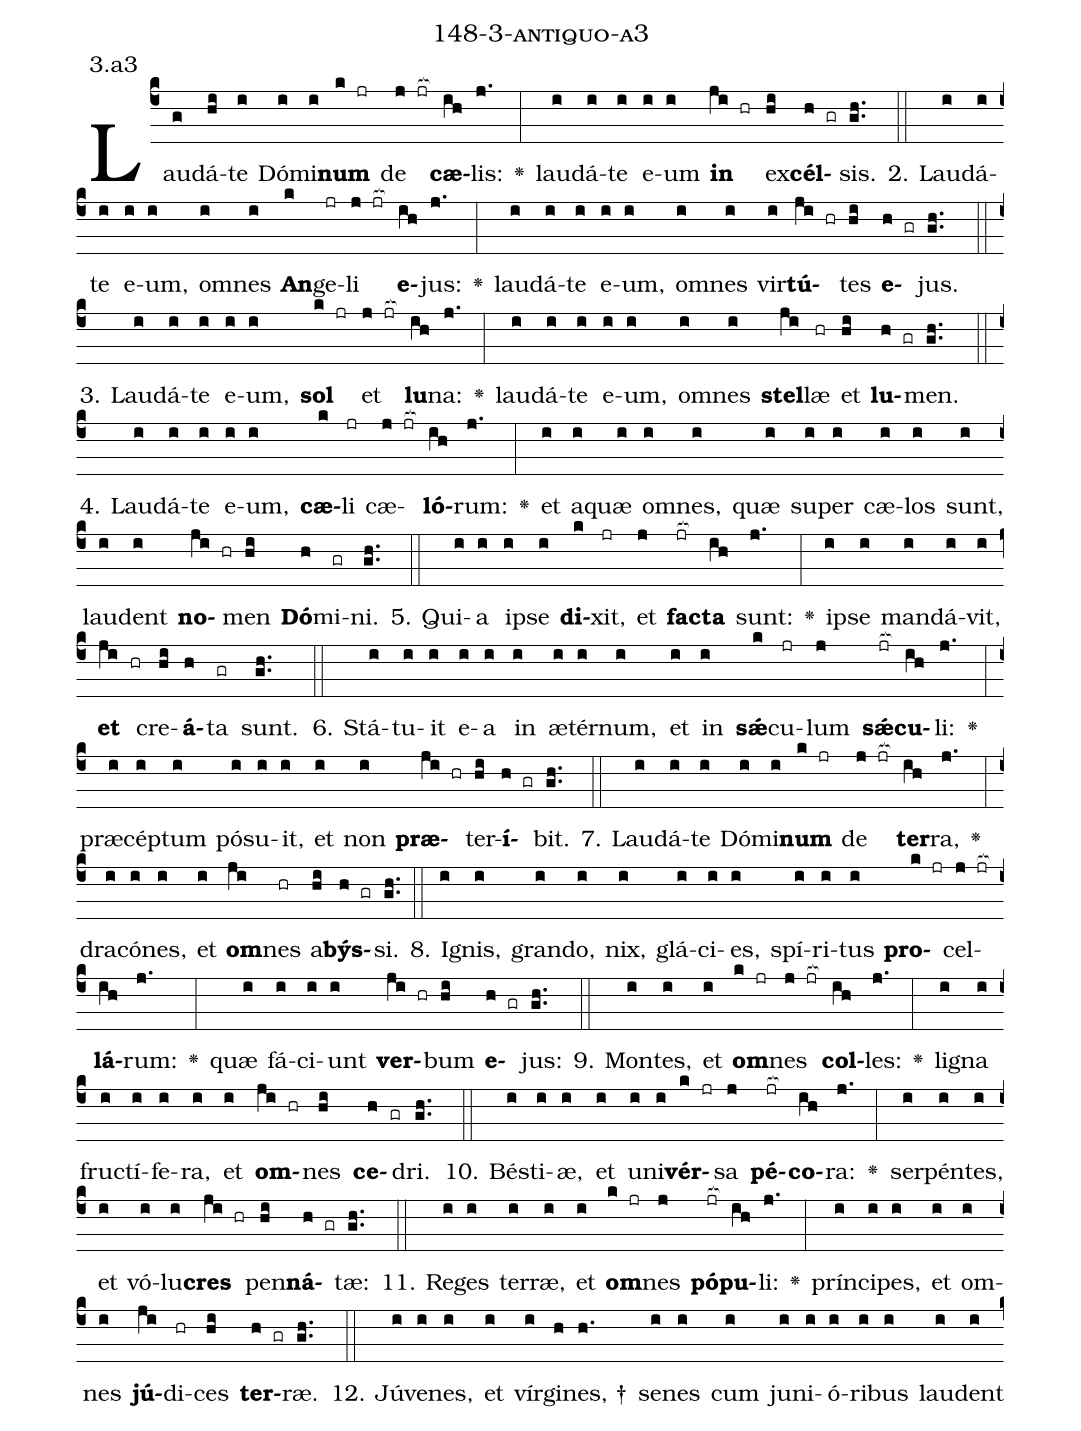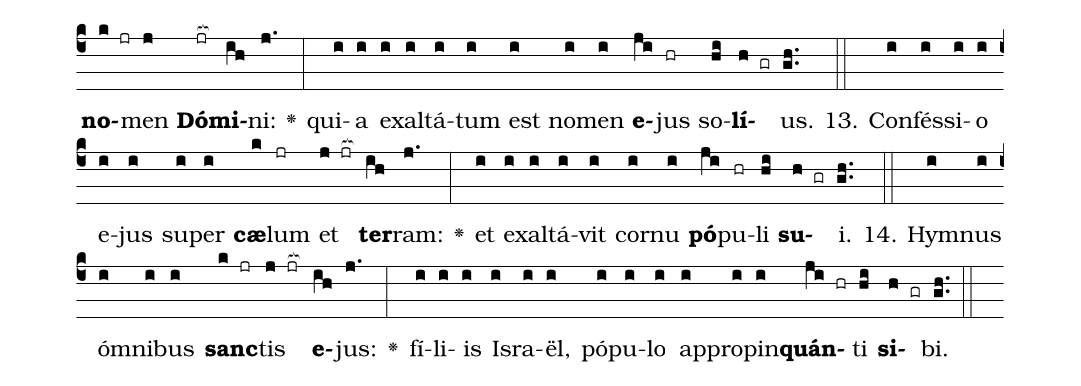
name: 148-3-antiquo-a3;
annotation: 3.a3;
%%
(c4)Lau(g)dá(hi)te(i) Dó(i)mi(i)<b>num</b>(k jr) de(j jr[ocb:1{]) <b>cæ</b>(ih[ocb:0}])lis:(j.) <v>\greheightstar</v>(:) lau(i)dá(i)te(i) e(i)um(i) <b>in</b>(ji hr) ex(hi)<b>cél</b>(h gr)sis.(gh..) (::)
2. Lau(i)dá(i)te(i) e(i)um,(i) om(i)nes(i) <b>An</b>(k)ge(jr)li(j jr[ocb:1{]) <b>e</b>(ih[ocb:0}])jus:(j.) <v>\greheightstar</v>(:) lau(i)dá(i)te(i) e(i)um,(i) om(i)nes(i) vir(i)<b>tú</b>(ji hr)tes(hi) <b>e</b>(h gr)jus.(gh..) (::)
3. Lau(i)dá(i)te(i) e(i)um,(i) <b>sol</b>(k jr) et(j jr[ocb:1{]) <b>lu</b>(ih[ocb:0}])na:(j.) <v>\greheightstar</v>(:) lau(i)dá(i)te(i) e(i)um,(i) om(i)nes(i) <b>stel</b>(ji)læ(hr) et(hi) <b>lu</b>(h gr)men.(gh..) (::)
4. Lau(i)dá(i)te(i) e(i)um,(i) <b>cæ</b>(k)li(jr) cæ(j jr[ocb:1{])<b>ló</b>(ih[ocb:0}])rum:(j.) <v>\greheightstar</v>(:) et(i) a(i)quæ(i) om(i)nes,(i) quæ(i) su(i)per(i) cæ(i)los(i) sunt,(i) lau(i)dent(i) <b>no</b>(ji hr)men(hi) <b>Dó</b>(h)mi(gr)ni.(gh..) (::)
5. Qui(i)a(i) ip(i)se(i) <b>di</b>(k)xit,(jr) et(j) <b>fac</b>(jr[ocb:1{])<b>ta</b>(ih[ocb:0}]) sunt:(j.) <v>\greheightstar</v>(:) ip(i)se(i) man(i)dá(i)vit,(i) <b>et</b>(ji hr) cre(hi)<b>á</b>(h)ta(gr) sunt.(gh..) (::)
6. Stá(i)tu(i)it(i) e(i)a(i) in(i) æ(i)tér(i)num,(i) et(i) in(i) <b>sǽ</b>(k)cu(jr)lum(j) <b>sǽ</b>(jr[ocb:1{])<b>cu</b>(ih[ocb:0}])li:(j.) <v>\greheightstar</v>(:) præ(i)cép(i)tum(i) pó(i)su(i)it,(i) et(i) non(i) <b>præ</b>(ji hr)ter(hi)<b>í</b>(h gr)bit.(gh..) (::)
7. Lau(i)dá(i)te(i) Dó(i)mi(i)<b>num</b>(k jr) de(j jr[ocb:1{]) <b>ter</b>(ih[ocb:0}])ra,(j.) <v>\greheightstar</v>(:) dra(i)có(i)nes,(i) et(i) <b>om</b>(ji)nes(hr) a(hi)<b>býs</b>(h gr)si.(gh..) (::)
8. I(i)gnis,(i) gran(i)do,(i) nix,(i) glá(i)ci(i)es,(i) spí(i)ri(i)tus(i) <b>pro</b>(k jr)cel(j jr[ocb:1{])<b>lá</b>(ih[ocb:0}])rum:(j.) <v>\greheightstar</v>(:) quæ(i) fá(i)ci(i)unt(i) <b>ver</b>(ji hr)bum(hi) <b>e</b>(h gr)jus:(gh..) (::)
9. Mon(i)tes,(i) et(i) <b>om</b>(k jr)nes(j jr[ocb:1{]) <b>col</b>(ih[ocb:0}])les:(j.) <v>\greheightstar</v>(:) li(i)gna(i) fruc(i)tí(i)fe(i)ra,(i) et(i) <b>om</b>(ji hr)nes(hi) <b>ce</b>(h gr)dri.(gh..) (::)
10. Bés(i)ti(i)æ,(i) et(i) u(i)ni(i)<b>vér</b>(k jr)sa(j) <b>pé</b>(jr[ocb:1{])<b>co</b>(ih[ocb:0}])ra:(j.) <v>\greheightstar</v>(:) ser(i)pén(i)tes,(i) et(i) vó(i)lu(i)<b>cres</b>(ji hr) pen(hi)<b>ná</b>(h gr)tæ:(gh..) (::)
11. Re(i)ges(i) ter(i)ræ,(i) et(i) <b>om</b>(k jr)nes(j) <b>pó</b>(jr[ocb:1{])<b>pu</b>(ih[ocb:0}])li:(j.) <v>\greheightstar</v>(:) prín(i)ci(i)pes,(i) et(i) om(i)nes(i) <b>jú</b>(ji)di(hr)ces(hi) <b>ter</b>(h gr)ræ.(gh..) (::)
12. Jú(i)ve(i)nes,(i) et(i) vír(i)gi(h)nes, †(h.) se(i)nes(i) cum(i) ju(i)ni(i)ó(i)ri(i)bus(i) lau(i)dent(i) <b>no</b>(k jr)men(j) <b>Dó</b>(jr[ocb:1{])<b>mi</b>(ih[ocb:0}])ni:(j.) <v>\greheightstar</v>(:) qui(i)a(i) ex(i)al(i)tá(i)tum(i) est(i) no(i)men(i) <b>e</b>(ji)jus(hr) so(hi)<b>lí</b>(h gr)us.(gh..) (::)
13. Con(i)fés(i)si(i)o(i) e(i)jus(i) su(i)per(i) <b>cæ</b>(k)lum(jr) et(j jr[ocb:1{]) <b>ter</b>(ih[ocb:0}])ram:(j.) <v>\greheightstar</v>(:) et(i) ex(i)al(i)tá(i)vit(i) cor(i)nu(i) <b>pó</b>(ji)pu(hr)li(hi) <b>su</b>(h gr)i.(gh..) (::)
14. Hym(i)nus(i) óm(i)ni(i)bus(i) <b>sanc</b>(k jr)tis(j jr[ocb:1{]) <b>e</b>(ih[ocb:0}])jus:(j.) <v>\greheightstar</v>(:) fí(i)li(i)is(i) Is(i)ra(i)ël,(i) pó(i)pu(i)lo(i) ap(i)pro(i)pin(i)<b>quán</b>(ji hr)ti(hi) <b>si</b>(h gr)bi.(gh..) (::)
